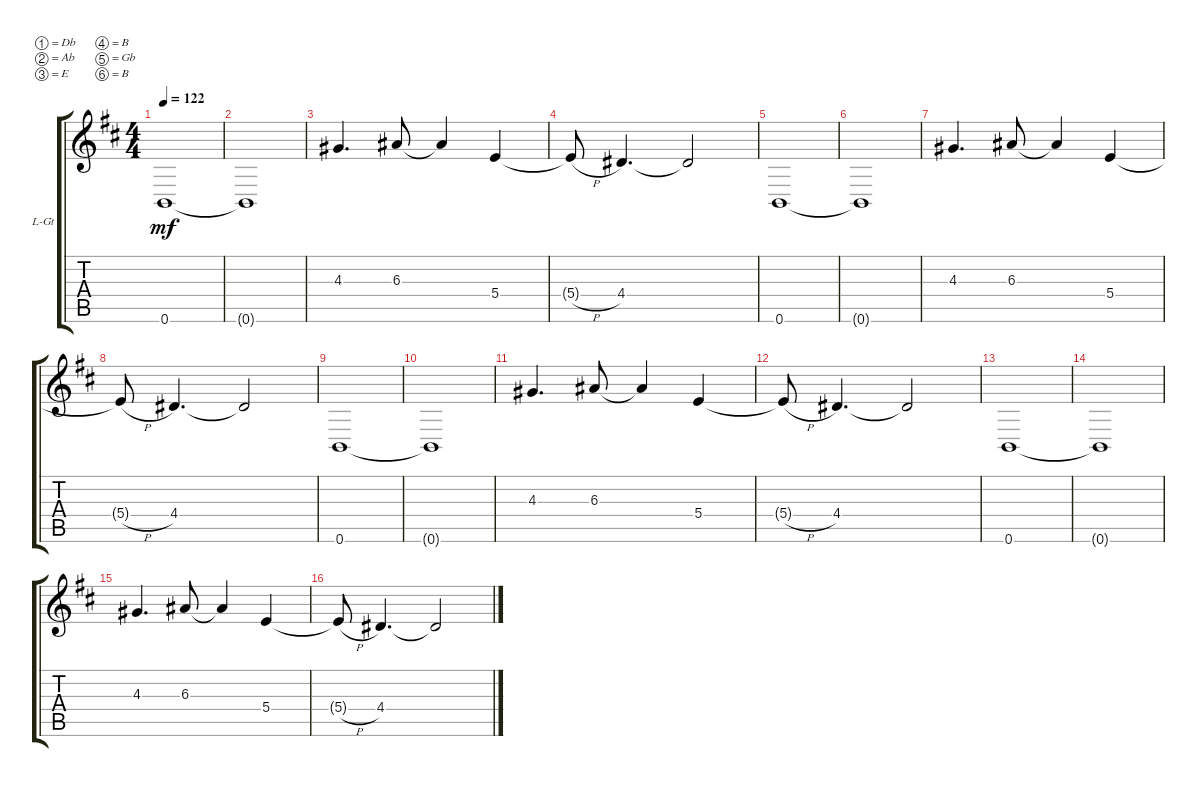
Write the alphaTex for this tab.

\defaultSystemsLayout 4
\bracketExtendMode groupsimilarinstruments
\firstSystemTrackNameOrientation horizontal
\otherSystemsTrackNameOrientation horizontal
\track ("Lead Guitar" "L-Gt") {instrument electricguitarclean}
\staff {score tabs}
\tuning (Db4 Ab3 E3 B2 Gb2 B1)
\ts (4 4)
\tempo 122
\clef g2
\ks d
0.6.1{dy mf} |
0.6{t}.1 |
4.3.4{d} 6.3.8 6.3{t}.4 5.4.4 |
5.4{h t}.8 4.4.4{d} 4.4{t}.2 |
0.6.1 |
0.6{t}.1 |
4.3.4{d} 6.3.8 6.3{t}.4 5.4.4 |
5.4{h t}.8 4.4.4{d} 4.4{t}.2 |
0.6.1 |
0.6{t}.1 |
4.3.4{d} 6.3.8 6.3{t}.4 5.4.4 |
5.4{h t}.8 4.4.4{d} 4.4{t}.2 |
0.6.1 |
0.6{t}.1 |
4.3.4{d} 6.3.8 6.3{t}.4 5.4.4 |
5.4{h t}.8 4.4.4{d} 4.4{t}.2
